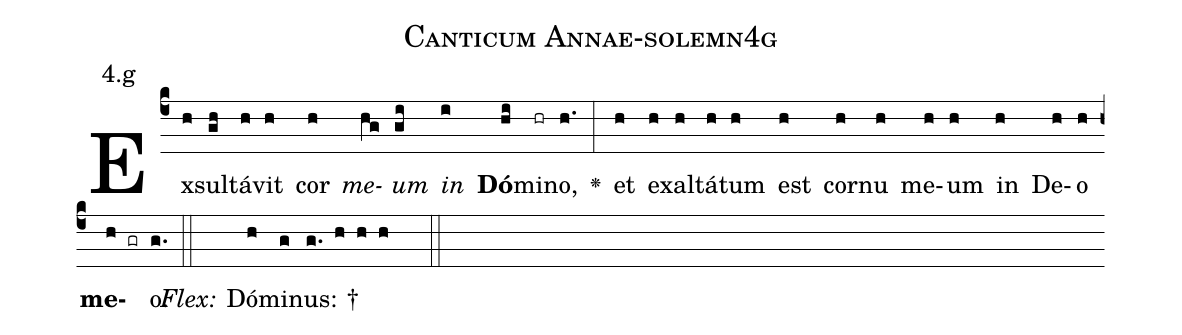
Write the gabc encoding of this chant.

name: Canticum Annae-solemn4g;
annotation: 4.g;
%%
(c4)Ex(h)sul(gh)tá(h)vit(h) cor(h) <i>me</i>(hg)<i>um</i>(gi) <i>in</i>(i) <b>Dó</b>(hi)mi(hr)no,(h.) <v>\greheightstar</v>(:) et(h) e(h)xal(h)tá(h)tum(h) est(h) cor(h)nu(h) me(h)um(h) in(h) De(h)o(h) <b>me</b>(h gr)o.(g.) (::)
<i>Flex:</i>()  Dó(h)mi(g)nus: †(g. h h h  ::)

%E(h) u(h) o(h) u(h) a(h) e.(g.) (::)
